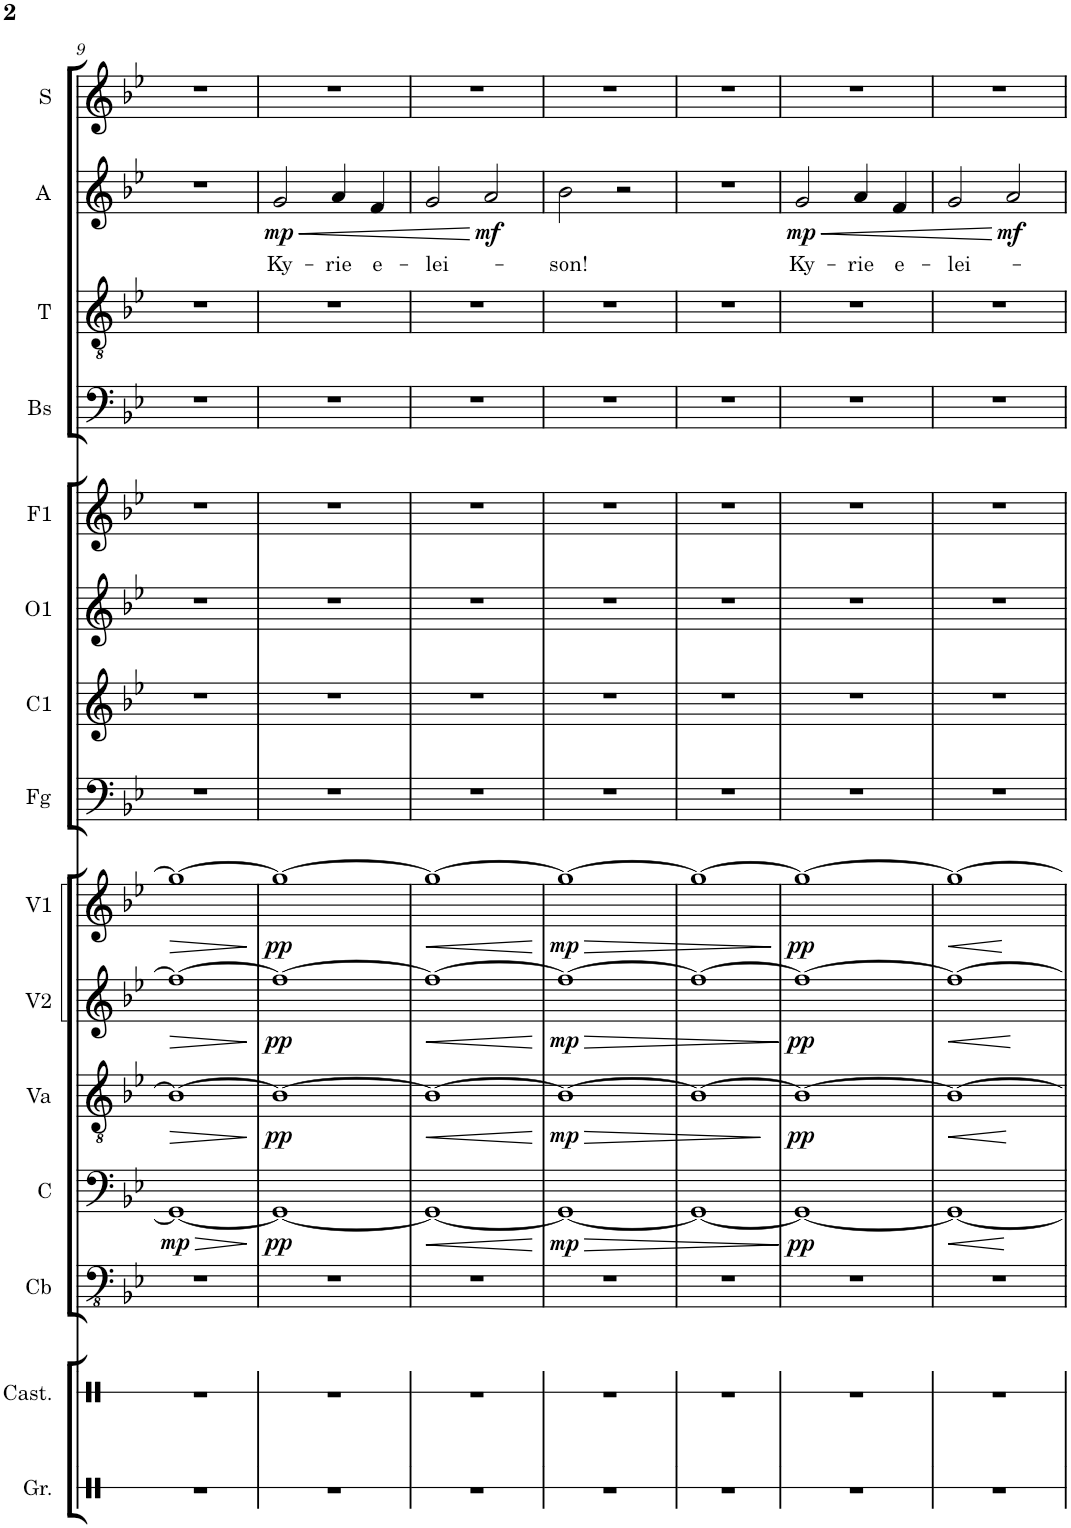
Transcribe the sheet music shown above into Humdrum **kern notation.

**kern	**kern	**kern	**kern	**dynam	**kern	**dynam	**kern	**dynam	**kern	**dynam	**kern	**kern	**kern	**kern	**kern	**kern	**kern	**text	**dynam	**kern
*part15	*part14	*part13	*part12	*part12	*part11	*part11	*part10	*part10	*part9	*part9	*part8	*part7	*part6	*part5	*part4	*part3	*part2	*part2	*part2	*part1
*staff15	*staff14	*staff13	*staff12	*staff12	*staff11	*staff11	*staff10	*staff10	*staff9	*staff9	*staff8	*staff7	*staff6	*staff5	*staff4	*staff3	*staff2	*staff2	*staff2	*staff1
*I"Grancassa	*I"Castagnette	*I"Cb	*I"C	*	*I"Va	*	*I"V2	*	*I"V1	*	*I"Fg	*I"C1	*I"O1	*I"F1	*I"Bs	*I"T	*I"A	*	*	*I"S
*I'Gr.	*I'Cast.	*I'Cb	*I'C	*	*I'Va	*	*I'V2	*	*I'V1	*	*I'Fg	*I'C1	*I'O1	*I'F1	*I'Bs	*I'T	*I'A	*	*	*I'S
!!LO:PB:g=z
*clefX	*clefX	*clefFv4	*clefF4	*	*clefGv2	*	*clefG2	*	*clefG2	*	*clefF4	*clefG2	*clefG2	*clefG2	*clefF4	*clefGv2	*clefG2	*	*	*clefG2
*	*	*	*	*	*	*	*	*	*	*	*	*Trd1c2	*	*	*	*	*	*	*	*
*k[]	*k[]	*k[b-e-]	*k[b-e-]	*	*k[b-e-]	*	*k[b-e-]	*	*k[b-e-]	*	*k[b-e-]	*k[b-e-]	*k[b-e-]	*k[b-e-]	*k[b-e-]	*k[b-e-]	*k[b-e-]	*	*	*k[b-e-]
*M4/4	*M4/4	*M4/4	*M4/4	*	*M4/4	*	*M4/4	*	*M4/4	*	*M4/4	*M4/4	*M4/4	*M4/4	*M4/4	*M4/4	*M4/4	*	*	*M4/4
=9	=9	=9	=9	=9	=9	=9	=9	=9	=9	=9	=9	=9	=9	=9	=9	=9	=9	=9	=9	=9
!	!	!	!	!LO:HP:b	!	!LO:HP:b	!	!LO:HP:b	!	!LO:HP:b	!	!	!	!	!	!	!	!	!	!
!	!	!	!	!LO:DY:n=1:b	!	!	!	!	!	!	!	!	!	!	!	!	!	!	!	!
1r	1r	1r	1GG_	> mp	1B-_	>	1ff_	>	1gg_	>	1r	1r	1r	1r	1r	1r	1r	.	.	1r
.	.	.	.	]	.	]	.	]	.	]	.	.	.	.	.	.	.	.	.	.
=10	=10	=10	=10	=10	=10	=10	=10	=10	=10	=10	=10	=10	=10	=10	=10	=10	=10	=10	=10	=10
!	!	!	!	!LO:DY:b	!	!LO:DY:b	!	!LO:DY:b	!	!LO:DY:b	!	!	!	!	!	!	!	!LO:LY:b	!LO:HP:b	!
!	!	!	!	!	!	!	!	!	!	!	!	!	!	!	!	!	!	!	!LO:DY:n=1:b	!
1r	1r	1r	1GG_	pp	1B-_	pp	1ff_	pp	1gg_	pp	1r	1r	1r	1r	1r	1r	2g/	Ky-	< mp	1r
!	!	!	!	!	!	!	!	!	!	!	!	!	!	!	!	!	!	!LO:LY:b	!	!
.	.	.	.	.	.	.	.	.	.	.	.	.	.	.	.	.	4a/	-rie	.	.
!	!	!	!	!	!	!	!	!	!	!	!	!	!	!	!	!	!	!LO:LY:b	!	!
.	.	.	.	.	.	.	.	.	.	.	.	.	.	.	.	.	4f/	e-	.	.
=11	=11	=11	=11	=11	=11	=11	=11	=11	=11	=11	=11	=11	=11	=11	=11	=11	=11	=11	=11	=11
!	!	!	!	!LO:HP:b	!	!LO:HP:b	!	!LO:HP:b	!	!LO:HP:b	!	!	!	!	!	!	!	!LO:LY:b	!	!
1r	1r	1r	1GG_	<	1B-_	<	1ff_	<	1gg_	<	1r	1r	1r	1r	1r	1r	2g/	-lei-	.	1r
!	!	!	!	!	!	!	!	!	!	!	!	!	!	!	!	!	!	!	!LO:DY:n=1:b	!
.	.	.	.	.	.	.	.	.	.	.	.	.	.	.	.	.	2a/	.	[ mf	.
.	.	.	.	[	.	[	.	[	.	[	.	.	.	.	.	.	.	.	.	.
=12	=12	=12	=12	=12	=12	=12	=12	=12	=12	=12	=12	=12	=12	=12	=12	=12	=12	=12	=12	=12
!	!	!	!	!LO:HP:b	!	!LO:HP:b	!	!LO:HP:b	!	!LO:HP:b	!	!	!	!	!	!	!	!LO:LY:b	!	!
!	!	!	!	!LO:DY:n=1:b	!	!LO:DY:n=1:b	!	!LO:DY:n=1:b	!	!LO:DY:n=1:b	!	!	!	!	!	!	!	!	!	!
1r	1r	1r	1GG_	> mp	1B-_	> mp	1ff_	> mp	1gg_	> mp	1r	1r	1r	1r	1r	1r	2b-\	-son!	.	1r
.	.	.	.	.	.	.	.	.	.	.	.	.	.	.	.	.	2r	.	.	.
=13	=13	=13	=13	=13	=13	=13	=13	=13	=13	=13	=13	=13	=13	=13	=13	=13	=13	=13	=13	=13
1r	1r	1r	1GG_	.	1B-_	.	1ff_	.	1gg_	.	1r	1r	1r	1r	1r	1r	1r	.	.	1r
.	.	.	.	]	.	]	.	]	.	]	.	.	.	.	.	.	.	.	.	.
=14	=14	=14	=14	=14	=14	=14	=14	=14	=14	=14	=14	=14	=14	=14	=14	=14	=14	=14	=14	=14
!	!	!	!	!LO:DY:b	!	!LO:DY:b	!	!LO:DY:b	!	!LO:DY:b	!	!	!	!	!	!	!	!LO:LY:b	!LO:HP:b	!
!	!	!	!	!	!	!	!	!	!	!	!	!	!	!	!	!	!	!	!LO:DY:n=1:b	!
1r	1r	1r	1GG_	pp	1B-_	pp	1ff_	pp	1gg_	pp	1r	1r	1r	1r	1r	1r	2g/	Ky-	< mp	1r
!	!	!	!	!	!	!	!	!	!	!	!	!	!	!	!	!	!	!LO:LY:b	!	!
.	.	.	.	.	.	.	.	.	.	.	.	.	.	.	.	.	4a/	-rie	.	.
!	!	!	!	!	!	!	!	!	!	!	!	!	!	!	!	!	!	!LO:LY:b	!	!
.	.	.	.	.	.	.	.	.	.	.	.	.	.	.	.	.	4f/	e-	.	.
=15	=15	=15	=15	=15	=15	=15	=15	=15	=15	=15	=15	=15	=15	=15	=15	=15	=15	=15	=15	=15
!	!	!	!	!	!	!	!	!	!	!	!	!	!	!	!	!	!	!LO:LY:b	!	!
1r	1r	1r	1GG_	.	1B-_	.	1ff_	.	1gg_	.	1r	1r	1r	1r	1r	1r	2g/	-lei-	.	1r
!	!	!	!	!	!	!	!	!	!	!	!	!	!	!	!	!	!	!	!LO:DY:n=1:b	!
.	.	.	.	.	.	.	.	.	.	.	.	.	.	.	.	.	2a/	.	[ mf	.
=	=	=	=	=	=	=	=	=	=	=	=	=	=	=	=	=	=	=	=	=
*-	*-	*-	*-	*-	*-	*-	*-	*-	*-	*-	*-	*-	*-	*-	*-	*-	*-	*-	*-	*-
